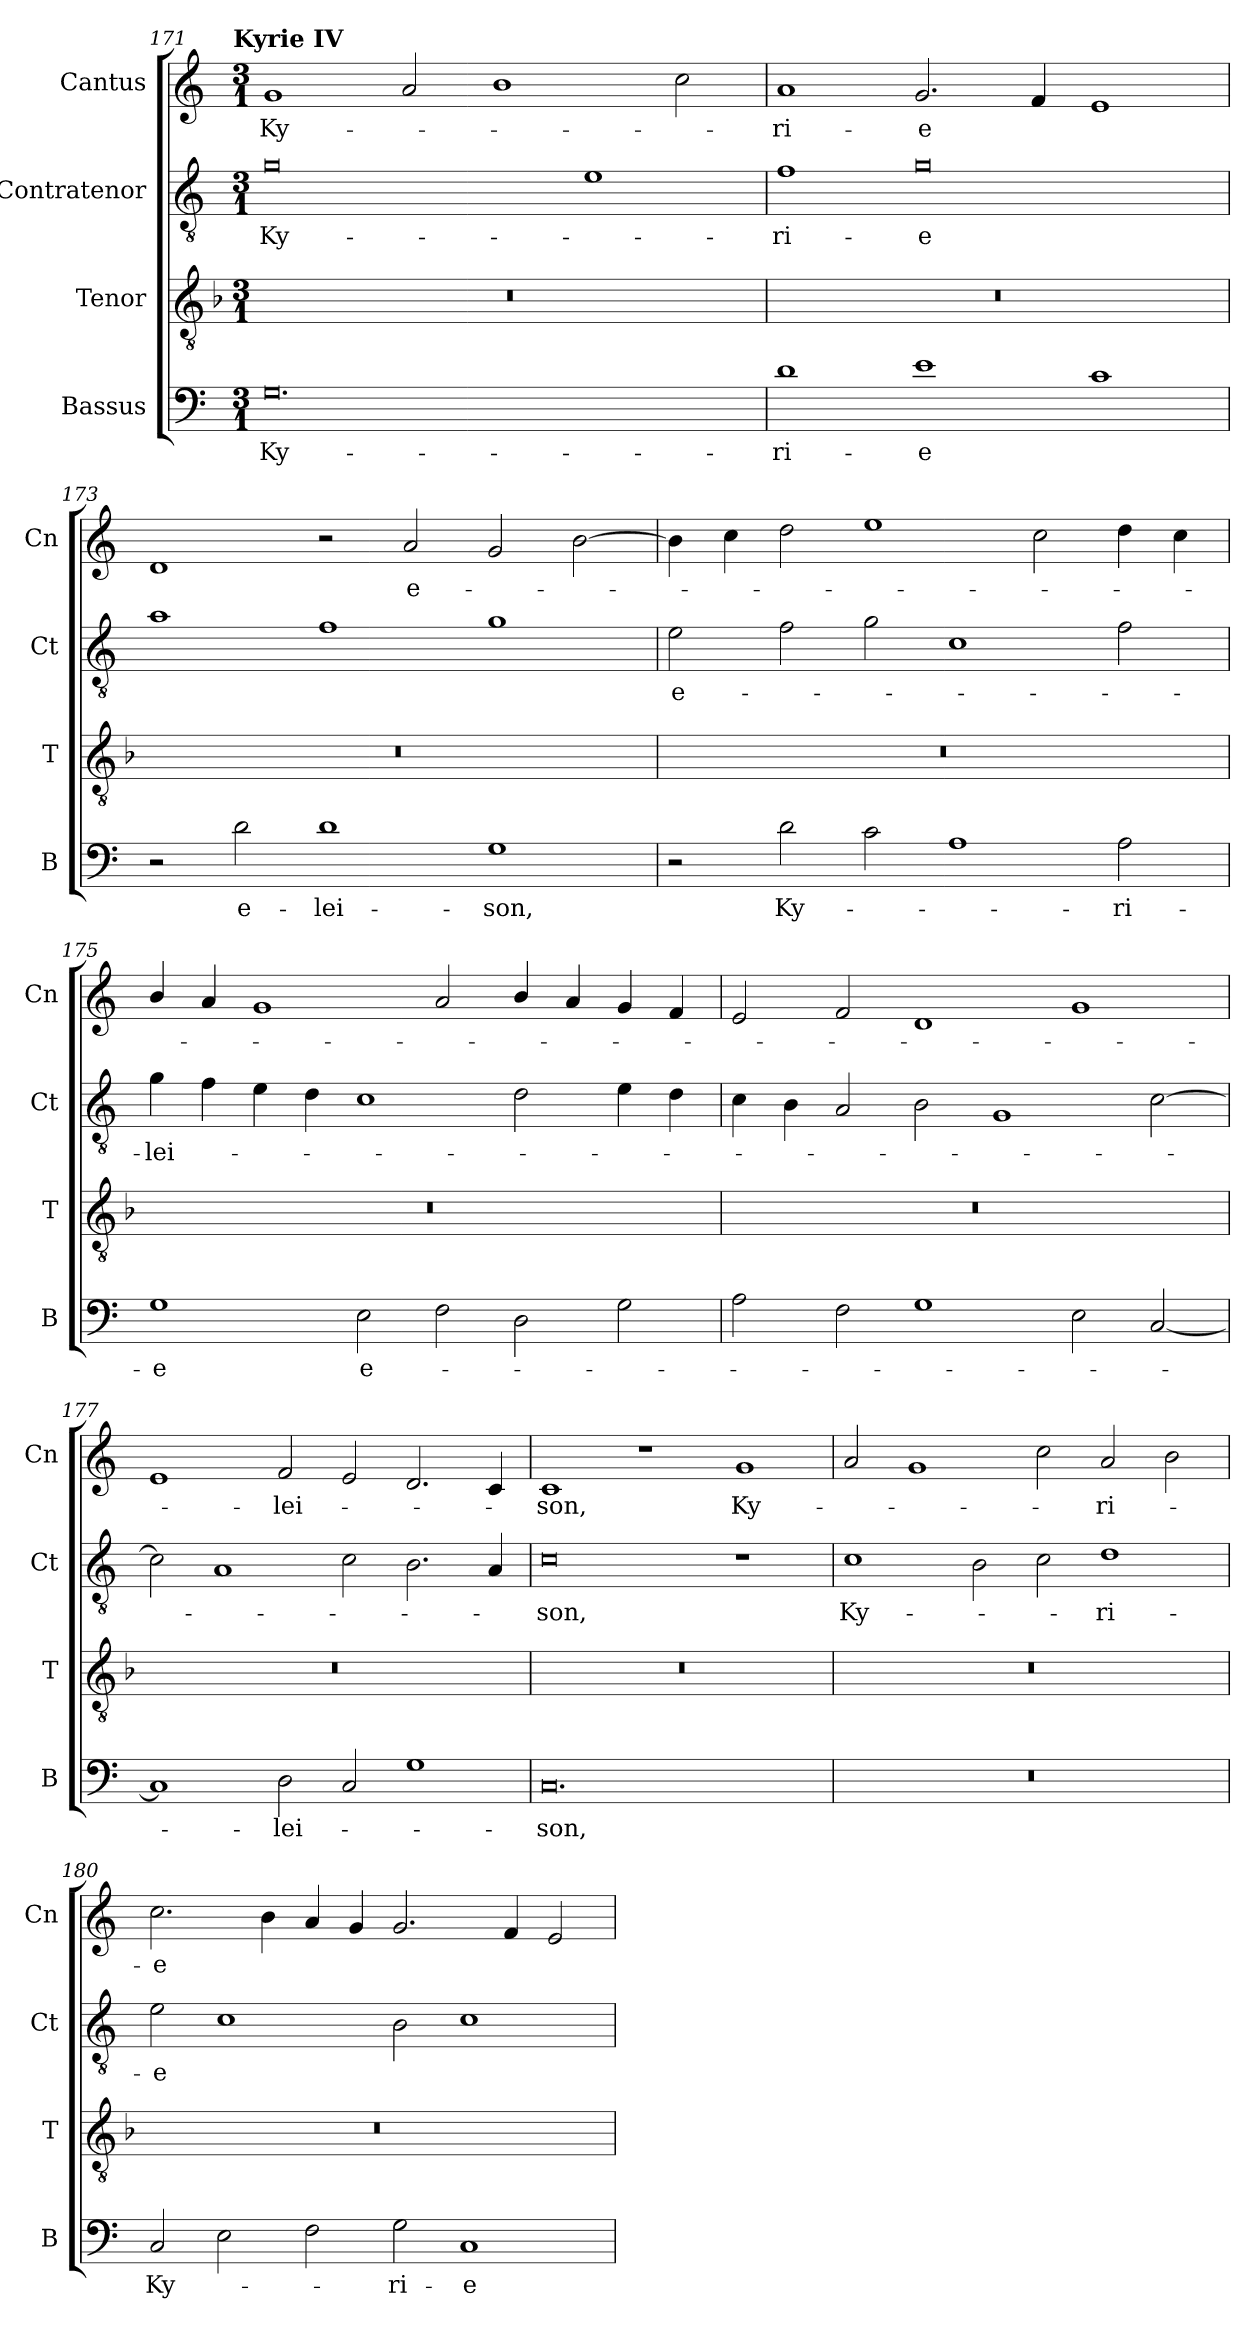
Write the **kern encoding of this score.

**kern	**text	**kern	**kern	**text	**kern	**text
*part4	*part4	*part3	*part2	*part2	*part1	*part1
*staff4	*staff4	*staff3	*staff2	*staff2	*staff1	*staff1
*I"Bassus	*	*I"Tenor	*I"Contratenor	*	*I"Cantus	*
*I'B	*	*I'T	*I'Ct	*	*I'Cn	*
!!LO:LB:g=z
*clefF4	*	*clefGv2	*clefGv2	*	*clefG2	*
*k[]	*	*k[b-]	*k[]	*	*k[]	*
!!LO:TX:omd:t=Kyrie IV
*M3/1	*	*M3/1	*M3/1	*	*M3/1	*
=171	=171	=171	=171	=171	=171	=171
0.G	Ky-	0.r	0g	Ky-	1g	Ky-
.	.	.	.	.	2a/	.
.	.	.	.	.	1b	.
.	.	.	1e	.	.	.
.	.	.	.	.	2cc\	.
=172	=172	=172	=172	=172	=172	=172
1d	-ri-	0.r	1f	-ri-	1a	-ri-
1e	-e	.	0g	-e	2.g/	-e
.	.	.	.	.	4f/	.
1c	.	.	.	.	1e	.
=173	=173	=173	=173	=173	=173	=173
2r	.	0.r	1a	.	1d	.
2d\	e-	.	.	.	.	.
1d	-lei-	.	1f	.	2r	.
.	.	.	.	.	2a/	e-
1G	-son,	.	1g	.	2g/	.
.	.	.	.	.	[2b\	.
=174	=174	=174	=174	=174	=174	=174
2r	.	0.r	2e\	e-	4b\]	.
.	.	.	.	.	4cc\	.
2d\	Ky-	.	2f\	.	2dd\	.
2c\	.	.	2g\	.	1ee	.
1A	.	.	1c	.	.	.
.	.	.	.	.	2cc\	.
2A\	-ri-	.	2f\	.	4dd\	.
.	.	.	.	.	4cc\	.
=175	=175	=175	=175	=175	=175	=175
1G	-e	0.r	4g\	-lei-	4b/	.
.	.	.	4f\	.	4a/	.
.	.	.	4e\	.	1g	.
.	.	.	4d\	.	.	.
2E\	e-	.	1c	.	.	.
2F\	.	.	.	.	2a/	.
2D\	.	.	2d\	.	4b/	.
.	.	.	.	.	4a/	.
2G\	.	.	4e\	.	4g/	.
.	.	.	4d\	.	4f/	.
=176	=176	=176	=176	=176	=176	=176
2A\	.	0.r	4c\	.	2e/	.
.	.	.	4B\	.	.	.
2F\	.	.	2A/	.	2f/	.
1G	.	.	2B\	.	1d	.
.	.	.	1G	.	.	.
2E\	.	.	.	.	1g	.
[2C/	.	.	[2c\	.	.	.
=177	=177	=177	=177	=177	=177	=177
1C]	.	0.r	2c\]	.	1e	.
.	.	.	1A	.	.	.
2D\	-lei-	.	.	.	2f/	-lei-
2C/	.	.	2c\	.	2e/	.
1G	.	.	2.B\	.	2.d/	.
.	.	.	4A/	.	4c/	.
=178	=178	=178	=178	=178	=178	=178
0.C	-son,	0.r	0c	-son,	1c	-son,
.	.	.	.	.	1r	.
.	.	.	1r	.	1g	Ky-
=179	=179	=179	=179	=179	=179	=179
0.r	.	0.r	1c	Ky-	2a/	.
.	.	.	.	.	1g	.
.	.	.	2B\	.	.	.
.	.	.	2c\	.	2cc\	.
.	.	.	1d	-ri-	2a/	-ri-
.	.	.	.	.	2b\	.
=180	=180	=180	=180	=180	=180	=180
2C/	Ky-	0.r	2e\	-e	2.cc\	-e
2E\	.	.	1c	.	.	.
.	.	.	.	.	4b\	.
2F\	.	.	.	.	4a/	.
.	.	.	.	.	4g/	.
2G\	-ri-	.	2B\	.	2.g/	.
1C	-e	.	1c	.	.	.
.	.	.	.	.	4f/	.
.	.	.	.	.	2e/	.
=	=	=	=	=	=	=
*-	*-	*-	*-	*-	*-	*-
